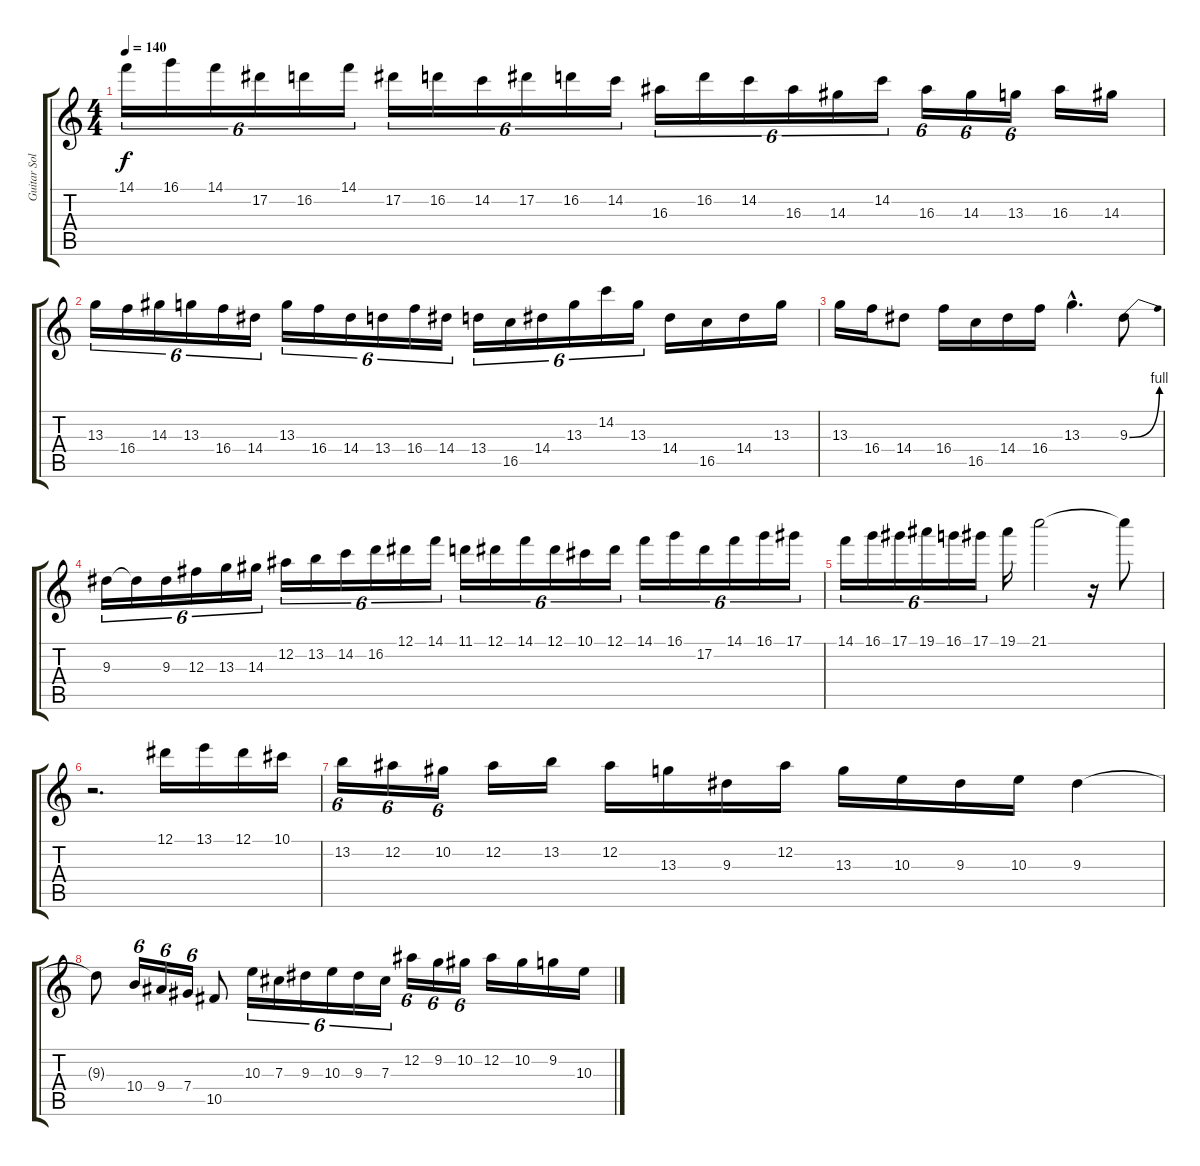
\track ("Guitar Solo" "Guitar Sol") {instrument overdrivenguitar}
\staff {score tabs}
\tuning (Eb4 Bb3 Gb3 Db3 Ab2 Eb2) {hide}
\ts (4 4)
\tempo 140
\clef g2
\ks c
14.1.16{tu (6 4) dy f} 16.1.16{tu (6 4)} 14.1.16{tu (6 4)} 17.2.16{tu (6 4)} 16.2.16{tu (6 4)} 14.1.16{tu (6 4)} 17.2.16{tu (6 4)} 16.2.16{tu (6 4)} 14.2.16{tu (6 4)} 17.2.16{tu (6 4)} 16.2.16{tu (6 4)} 14.2.16{tu (6 4)} 16.3.16{tu (6 4)} 16.2.16{tu (6 4)} 14.2.16{tu (6 4)} 16.3.16{tu (6 4)} 14.3.16{tu (6 4)} 14.2.16{tu (6 4)} 16.3.16{tu (6 4)} 14.3.16{tu (6 4)} 13.3.16{tu (6 4)} 16.3.16 14.3.16 |
13.3.16{tu (6 4)} 16.4.16{tu (6 4)} 14.3.16{tu (6 4)} 13.3.16{tu (6 4)} 16.4.16{tu (6 4)} 14.4.16{tu (6 4)} 13.3.16{tu (6 4)} 16.4.16{tu (6 4)} 14.4.16{tu (6 4)} 13.4.16{tu (6 4)} 16.4.16{tu (6 4)} 14.4.16{tu (6 4)} 13.4.16{tu (6 4)} 16.5.16{tu (6 4)} 14.4.16{tu (6 4)} 13.3.16{tu (6 4)} 14.2.16{tu (6 4)} 13.3.16{tu (6 4)} 14.4.16 16.5.16 14.4.16 13.3.16 |
13.3.16 16.4.16 14.4.8 16.4.16 16.5.16 14.4.16 16.4.16 13.3{hac}.4{d} 9.3{be (bend 0 0 60 4)}.8 |
9.3.16{tu (6 4)} 9.3{t}.16{tu (6 4)} 9.3.16{tu (6 4)} 12.3.16{tu (6 4)} 13.3.16{tu (6 4)} 14.3.16{tu (6 4)} 12.2.16{tu (6 4)} 13.2.16{tu (6 4)} 14.2.16{tu (6 4)} 16.2.16{tu (6 4)} 12.1.16{tu (6 4)} 14.1.16{tu (6 4)} 11.1.16{tu (6 4)} 12.1.16{tu (6 4)} 14.1.16{tu (6 4)} 12.1.16{tu (6 4)} 10.1.16{tu (6 4)} 12.1.16{tu (6 4)} 14.1.16{tu (6 4)} 16.1.16{tu (6 4)} 17.2.16{tu (6 4)} 14.1.16{tu (6 4)} 16.1.16{tu (6 4)} 17.1.16{tu (6 4)} |
14.1.16{tu (6 4)} 16.1.16{tu (6 4)} 17.1.16{tu (6 4)} 19.1.16{tu (6 4)} 16.1.16{tu (6 4)} 17.1.16{tu (6 4)} 19.1.16 21.1.2 r.16 21.1{t}.8 |
r.2{d} 12.1.16 13.1.16 12.1.16 10.1.16 |
13.2.16{tu (6 4)} 12.2.16{tu (6 4)} 10.2.16{tu (6 4)} 12.2.16 13.2.16 12.2.16 13.3.16 9.3.16 12.2.16 13.3.16 10.3.16 9.3.16 10.3.16 9.3.4 |
9.3{t}.8 10.4.16{tu (6 4)} 9.4.16{tu (6 4)} 7.4.16{tu (6 4)} 10.5.8 10.3.16{tu (6 4)} 7.3.16{tu (6 4)} 9.3.16{tu (6 4)} 10.3.16{tu (6 4)} 9.3.16{tu (6 4)} 7.3.16{tu (6 4)} 12.2.16{tu (6 4)} 9.2.16{tu (6 4)} 10.2.16{tu (6 4)} 12.2.16 10.2.16 9.2.16 10.3.16
